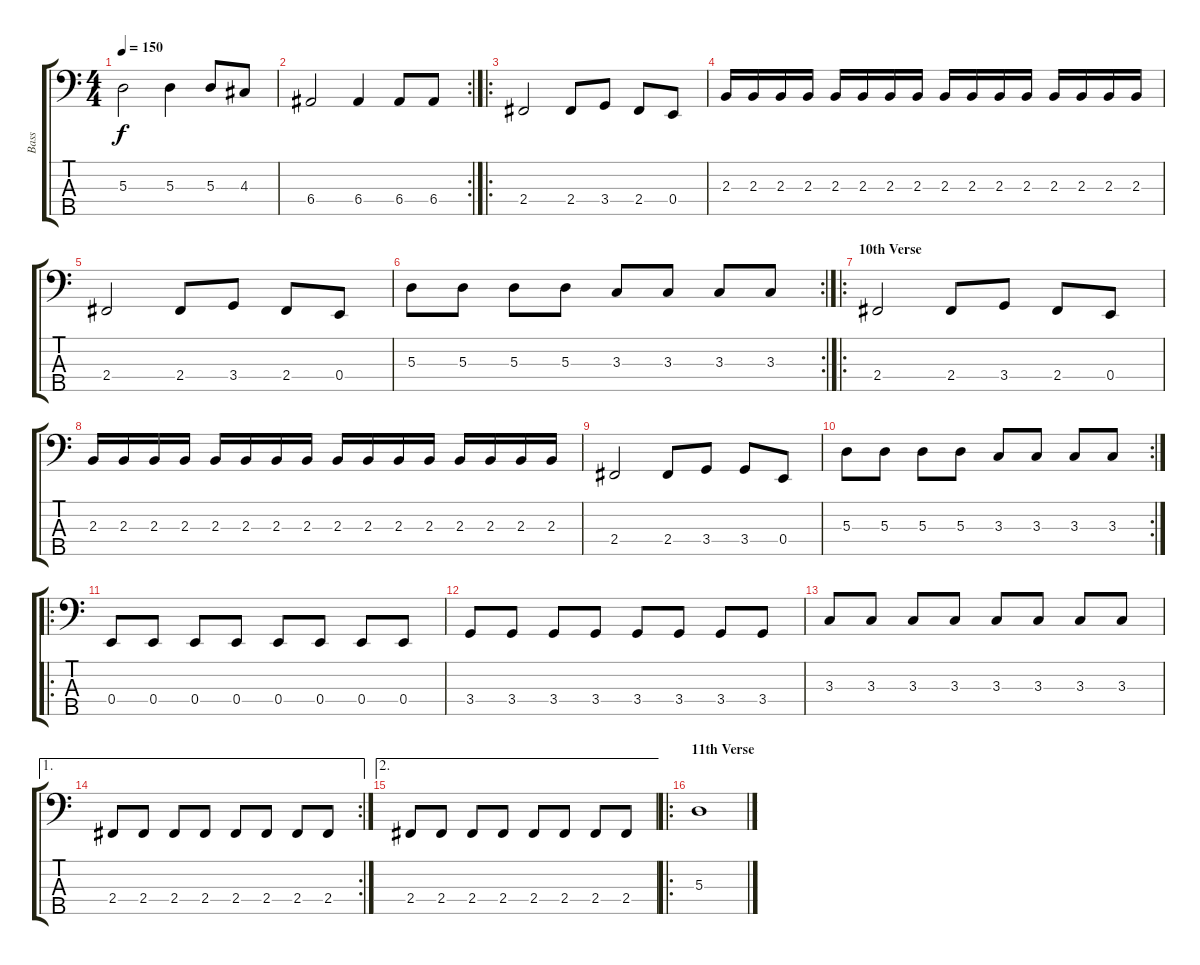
\track ("Bass" "Bass") {instrument electricbassfinger}
\staff {score tabs}
\tuning (G2 D2 A1 E1 B0) {hide}
\ts (4 4)
\tempo 150
\clef f4
\ks c
5.3.2{dy f} 5.3.4 5.3.8 4.3.8 |
\rc 2
6.4.2 6.4.4 6.4.8 6.4.8 |
\ro
2.4.2 2.4.8 3.4.8 2.4.8 0.4.8 |
2.3.16 2.3.16 2.3.16 2.3.16 2.3.16 2.3.16 2.3.16 2.3.16 2.3.16 2.3.16 2.3.16 2.3.16 2.3.16 2.3.16 2.3.16 2.3.16 |
2.4.2 2.4.8 3.4.8 2.4.8 0.4.8 |
\rc 2
5.3.8 5.3.8 5.3.8 5.3.8 3.3.8 3.3.8 3.3.8 3.3.8 |
\ro
\section ("" "10th Verse")
2.4.2 2.4.8 3.4.8 2.4.8 0.4.8 |
2.3.16 2.3.16 2.3.16 2.3.16 2.3.16 2.3.16 2.3.16 2.3.16 2.3.16 2.3.16 2.3.16 2.3.16 2.3.16 2.3.16 2.3.16 2.3.16 |
2.4.2 2.4.8 3.4.8 3.4.8 0.4.8 |
\rc 2
5.3.8 5.3.8 5.3.8 5.3.8 3.3.8 3.3.8 3.3.8 3.3.8 |
\ro
0.4.8 0.4.8 0.4.8 0.4.8 0.4.8 0.4.8 0.4.8 0.4.8 |
3.4.8 3.4.8 3.4.8 3.4.8 3.4.8 3.4.8 3.4.8 3.4.8 |
3.3.8 3.3.8 3.3.8 3.3.8 3.3.8 3.3.8 3.3.8 3.3.8 |
\ae 1
\rc 2
2.4.8 2.4.8 2.4.8 2.4.8 2.4.8 2.4.8 2.4.8 2.4.8 |
\ae 2
2.4.8 2.4.8 2.4.8 2.4.8 2.4.8 2.4.8 2.4.8 2.4.8 |
\ro
\section ("" "11th Verse")
5.3.1
